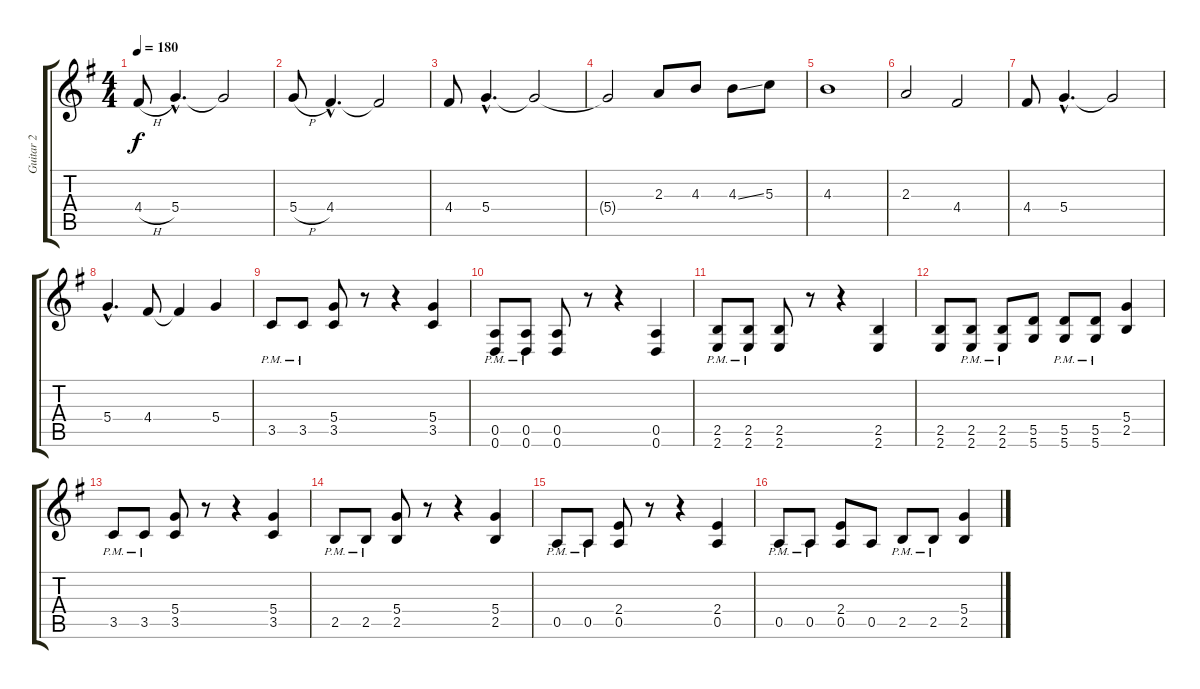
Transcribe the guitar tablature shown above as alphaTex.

\track ("Guitar 2" "Guitar 2") {instrument distortionguitar}
\staff {score tabs}
\tuning (E4 B3 G3 D3 A2 D2) {hide}
\ts (4 4)
\tempo 180
\clef g2
\ks g
4.4{h}.8{dy f} 5.4{hac}.4{d} 5.4{t}.2 |
5.4{h}.8 4.4{hac}.4{d} 4.4{t}.2 |
4.4.8 5.4{hac}.4{d} 5.4{t}.2 |
5.4{t}.2 2.3.8 4.3.8 4.3{ss}.8 5.3.8 |
4.3.1 |
2.3.2 4.4.2 |
4.4.8 5.4{hac}.4{d} 5.4{t}.2 |
5.4{hac}.4{d} 4.4.8 4.4{t}.4 5.4.4 |
3.5{pm}.8 3.5{pm}.8 (5.4 3.5).8 r.8 r.4 (5.4 3.5).4 |
(0.5{pm} 0.6{pm}).8 (0.5{pm} 0.6{pm}).8 (0.5 0.6).8 r.8 r.4 (0.5 0.6).4 |
(2.5{pm} 2.6{pm}).8 (2.5{pm} 2.6{pm}).8 (2.5 2.6).8 r.8 r.4 (2.5 2.6).4 |
(2.5 2.6).8 (2.5{pm} 2.6{pm}).8 (2.5{pm} 2.6{pm}).8 (5.5 5.6).8 (5.5{pm} 5.6{pm}).8 (5.5{pm} 5.6{pm}).8 (5.4 2.5).4 |
3.5{pm}.8 3.5{pm}.8 (5.4 3.5).8 r.8 r.4 (5.4 3.5).4 |
2.5{pm}.8 2.5{pm}.8 (5.4 2.5).8 r.8 r.4 (5.4 2.5).4 |
0.5{pm}.8 0.5{pm}.8 (2.4 0.5).8 r.8 r.4 (2.4 0.5).4 |
0.5{pm}.8 0.5{pm}.8 (2.4 0.5).8 0.5.8 2.5{pm}.8 2.5{pm}.8 (5.4 2.5).4
